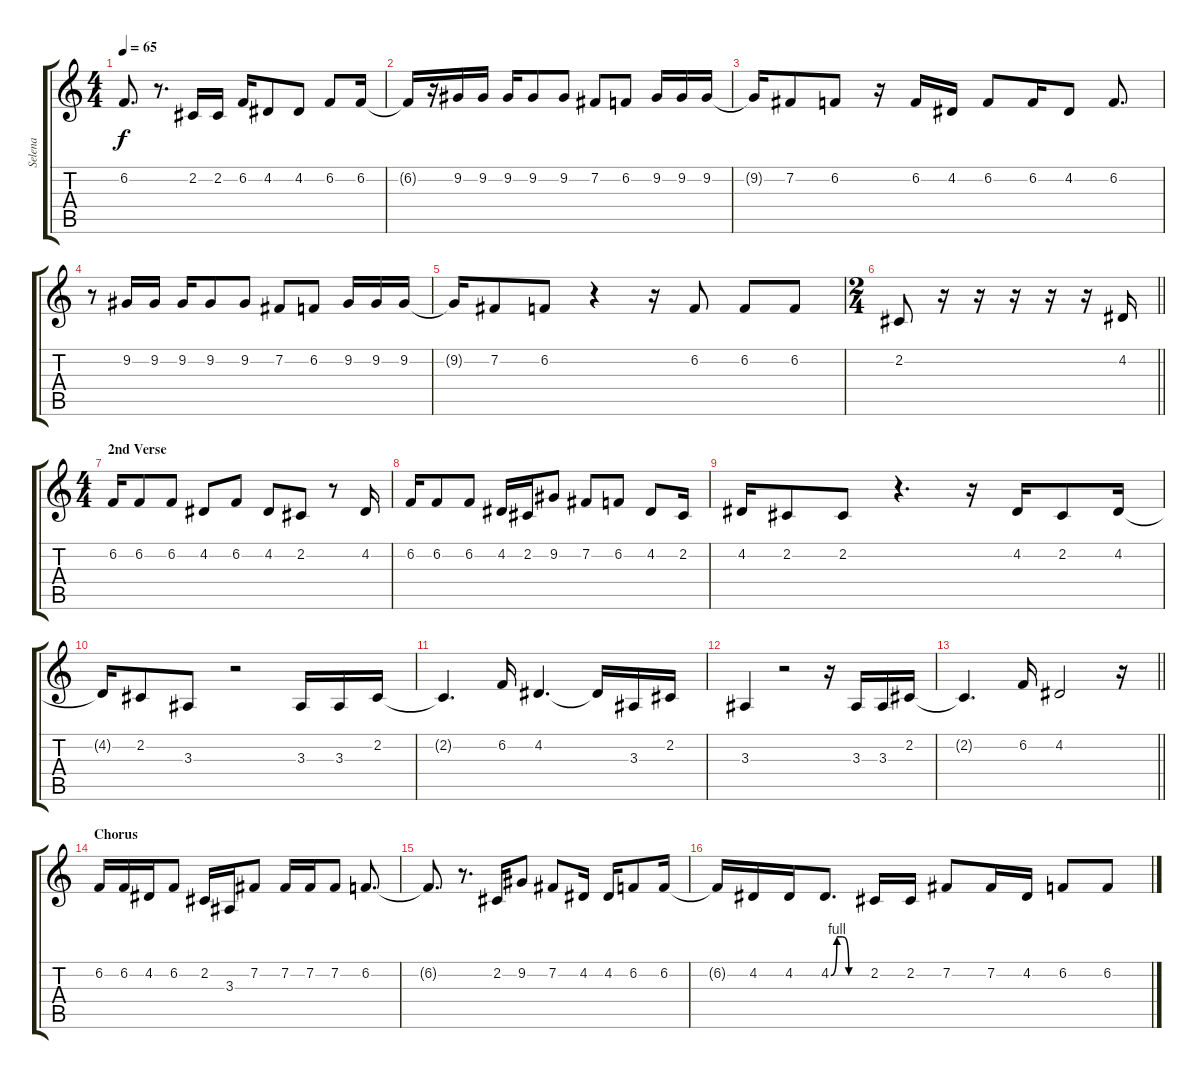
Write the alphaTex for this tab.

\track ("Selena" "Selena") {instrument flute}
\staff {score tabs}
\tuning (E4 B3 G3 D3 A2 E2) {hide}
\ts (4 4)
\tempo 65
\clef g2
\ks c
6.2{t}.8{d dy f} r.8{d} 2.2.16 2.2.16 6.2.16 4.2.8 4.2.8 6.2.8 6.2.16 |
6.2{t}.16 r.16 9.2.16 9.2.16 9.2.16 9.2.8 9.2.8 7.2.8 6.2.8 9.2.16 9.2.16 9.2.16 |
9.2{t}.16 7.2.8 6.2.8 r.16 6.2.16 4.2.16 6.2.8 6.2.16 4.2.8 6.2.8{d} |
r.8 9.2.16 9.2.16 9.2.16 9.2.8 9.2.8 7.2.8 6.2.8 9.2.16 9.2.16 9.2.16 |
9.2{t}.16 7.2.8 6.2.8 r.4 r.16 6.2.8 6.2.8 6.2.8 |
\ts (2 4)
\barLineRight lightlight
2.2.8 r.16 r.16 r.16 r.16 r.16 4.2.16 |
\ts (4 4)
\section ("" "2nd Verse")
6.2.16 6.2.8 6.2.8 4.2.8 6.2.8 4.2.8 2.2.8 r.8 4.2.16 |
6.2.16 6.2.8 6.2.8 4.2.16 2.2.16 9.2.8 7.2.8 6.2.8 4.2.8 2.2.16 |
4.2.16 2.2.8 2.2.8 r.4{d} r.16 4.2.16 2.2.8 4.2.16 |
4.2{t}.16 2.2.8 3.3.8 r.2 3.3.16 3.3.16 2.2.16 |
2.2{t}.4{d} 6.2.16 4.2.4{d} 4.2{t}.16 3.3.16 2.2.16 |
3.3.4 r.2 r.16 3.3.16 3.3.16 2.2.16 |
\barLineRight lightlight
2.2{t}.4{d} 6.2.16 4.2.2 r.16 |
\section ("" "Chorus")
6.2.16 6.2.16 4.2.16 6.2.8 2.2.16 3.3.16 7.2.8 7.2.16 7.2.16 7.2.8 6.2.8{d} |
6.2{t}.8{d} r.8{d} 2.2.16 9.2.8 7.2.8 4.2.16 4.2.16 6.2.8 6.2.16 |
6.2{t}.16 4.2.16 4.2.16 4.2{be (custom 0 0 10 4 20 4 30 0 60 0)}.8{d} 2.2.16 2.2.16 7.2.8 7.2.16 4.2.16 6.2.8 6.2.8
